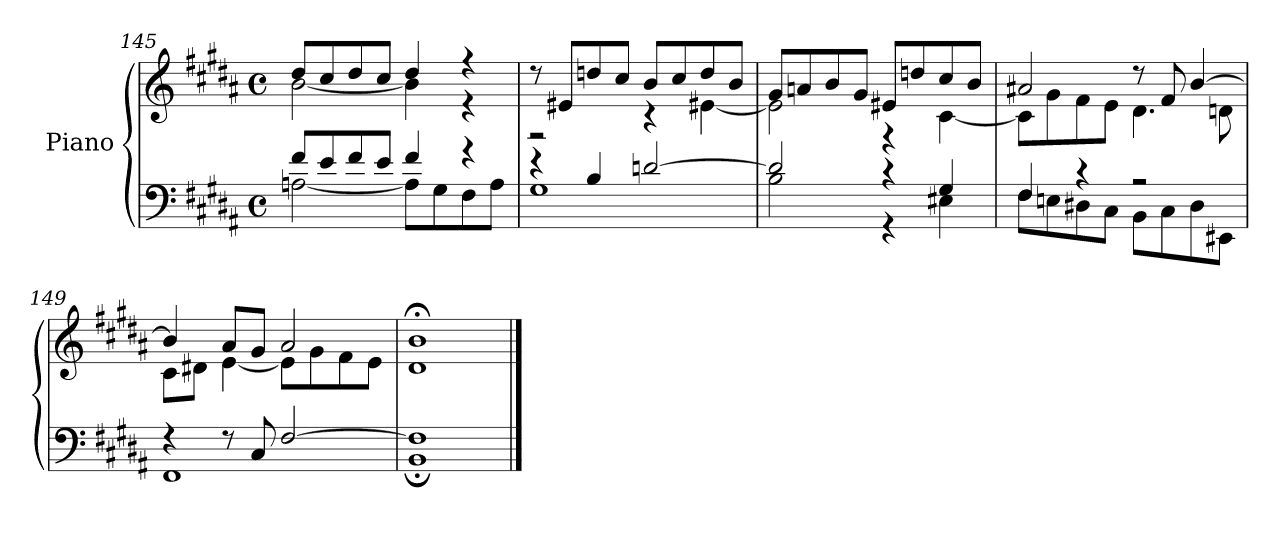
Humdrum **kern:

**kern	**kern
*part1	*part1
*staff2	*staff1
*I"Piano	*
*clefF4	*clefG2
*k[f#c#g#d#a#]	*k[f#c#g#d#a#]
*B:	*B:
*M4/4	*M4/4
*met(c)	*met(c)
=145	=145
*^	*^
8f#L	[2An\	8dd#L	[2b\
8e	.	8cc#	.
8f#	.	8dd#	.
8eJ	.	8cc#J	.
4f#/	8A\L]	4dd#/	4b\]
.	8G#\	.	.
4r	8F#\	4r	4r
.	8A\J	.	.
!!LO:LB:g=z	!!
=146	=146	=146	=146
4r	1G#\	8r	2r
.	.	8e#XL	.
4B/	.	8ddn	.
.	.	8cc#J	.
[2dn/	.	8bL	4r
.	.	8cc#	.
.	.	8dd	[4e#X\
.	.	8bJ	.
=147	=147	=147	=147
2d/]	2B\	8g#L	2e#\]
.	.	8an	.
.	.	8b	.
.	.	8g#J	.
4r	4r	8e#XL	4r
.	.	8ddn	.
4G#/	4E#X\	8cc#	[4c#\
.	.	8bJ	.
=148	=148	=148	=148
4F#/	8F#\L	2a#X/	8c#\L]
.	8En\	.	8g#\
4r	8D#X\	.	8f#\
.	8C#\J	.	8e\J
2r	8BBL	8r	4.d#\
.	8C#	8f#/	.
.	8D#	[4b/	.
.	8EE#XJ	.	8dn\
=149	=149	=149	=149
4r	1FF#\	4b/]	8c#\L
.	.	.	8d#X\J
8r	.	8a#L	[4e\
8C#/	.	8g#J	.
[2F#/	.	2a#/	8eL]
.	.	.	8g#
.	.	.	8f#
.	.	.	8eJ
=150	=150	=150	=150
1F#/]	1BB;\	1b;</	1d#\
*v	*v	*	*
*	*v	*v
==	==
*-	*-
